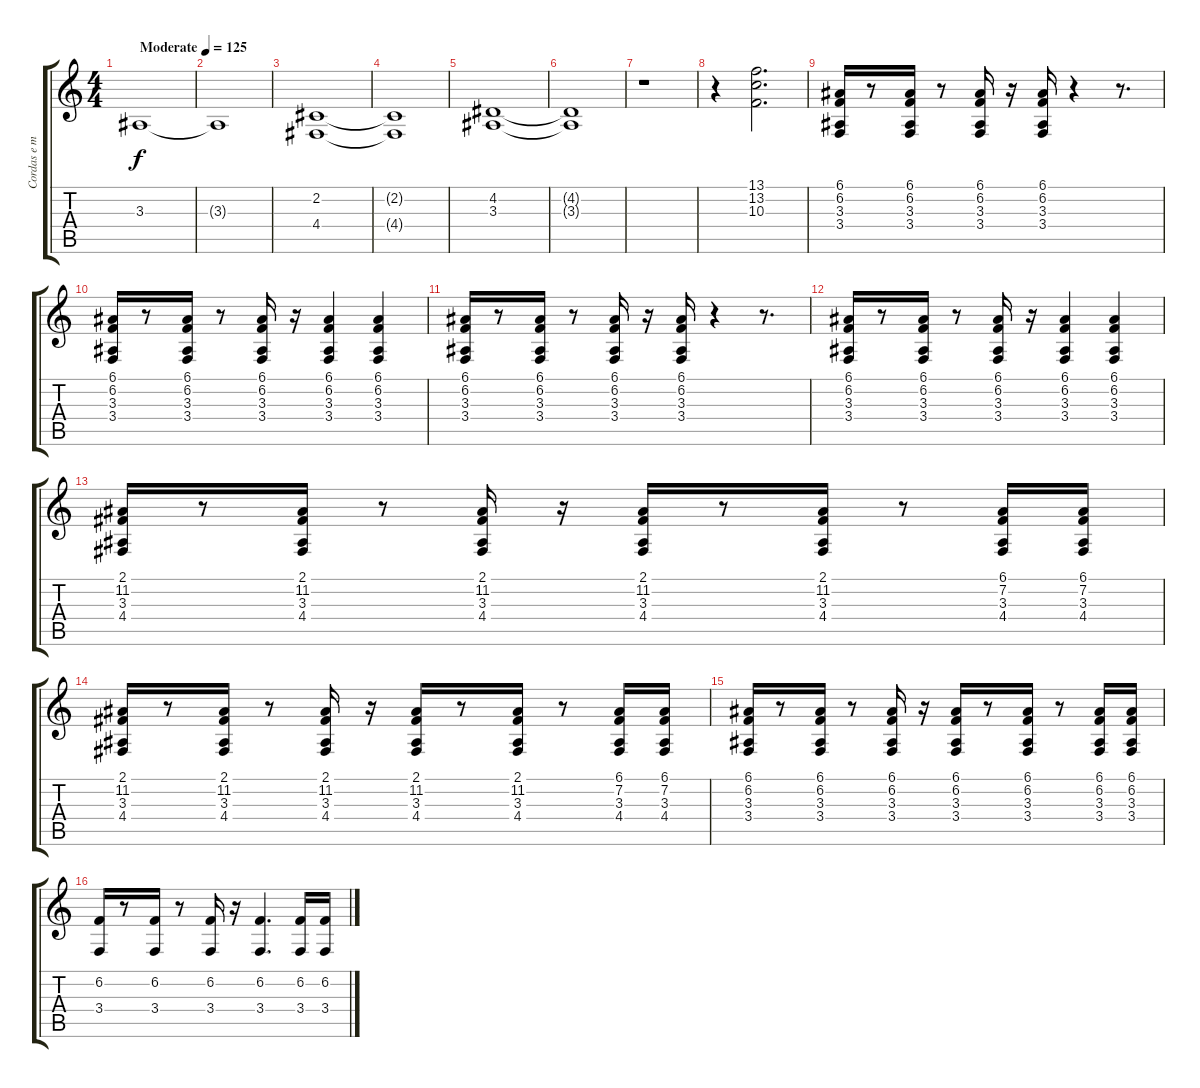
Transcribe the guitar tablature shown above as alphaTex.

\track ("Cordas e metais" "Cordas e m") {instrument stringensemble2}
\staff {score tabs}
\tuning (E4 B3 G3 D3 A2 E2) {hide}
\ts (4 4)
\tempo (125 "Moderate")
\clef g2
\ks c
3.3.1{dy f instrument stringensemble2} |
3.3{t}.1 |
(2.2 4.4).1 |
(2.2{t} 4.4{t}).1 |
(4.2 3.3).1 |
(4.2{t} 3.3{t}).1 |
r.1 |
r.4{instrument seashore} (13.1 13.2 10.3).2{d} |
(6.1 6.2 3.3 3.4).16{volume 13 instrument stringensemble1} r.8 (6.1 6.2 3.3 3.4).16 r.8 (6.1 6.2 3.3 3.4).16 r.16 (6.1 6.2 3.3 3.4).16 r.4 r.8{d} |
(6.1 6.2 3.3 3.4).16 r.8 (6.1 6.2 3.3 3.4).16 r.8 (6.1 6.2 3.3 3.4).16 r.16 (6.1 6.2 3.3 3.4).4 (6.1 6.2 3.3 3.4).4 |
(6.1 6.2 3.3 3.4).16 r.8 (6.1 6.2 3.3 3.4).16 r.8 (6.1 6.2 3.3 3.4).16 r.16 (6.1 6.2 3.3 3.4).16 r.4 r.8{d} |
(6.1 6.2 3.3 3.4).16 r.8 (6.1 6.2 3.3 3.4).16 r.8 (6.1 6.2 3.3 3.4).16 r.16 (6.1 6.2 3.3 3.4).4 (6.1 6.2 3.3 3.4).4 |
(2.1 11.2 3.3 4.4).16 r.8 (2.1 11.2 3.3 4.4).16 r.8 (2.1 11.2 3.3 4.4).16 r.16 (2.1 11.2 3.3 4.4).16 r.8 (2.1 11.2 3.3 4.4).16 r.8 (6.1 7.2 3.3 4.4).16 (6.1 7.2 3.3 4.4).16 |
(2.1 11.2 3.3 4.4).16 r.8 (2.1 11.2 3.3 4.4).16 r.8 (2.1 11.2 3.3 4.4).16 r.16 (2.1 11.2 3.3 4.4).16 r.8 (2.1 11.2 3.3 4.4).16 r.8 (6.1 7.2 3.3 4.4).16 (6.1 7.2 3.3 4.4).16 |
(6.1 6.2 3.3 3.4).16 r.8 (6.1 6.2 3.3 3.4).16 r.8 (6.1 6.2 3.3 3.4).16 r.16 (6.1 6.2 3.3 3.4).16 r.8 (6.1 6.2 3.3 3.4).16 r.8 (6.1 6.2 3.3 3.4).16 (6.1 6.2 3.3 3.4).16 |
(6.2 3.4).16 r.8 (6.2 3.4).16 r.8 (6.2 3.4).16 r.16 (6.2 3.4).4{d} (6.2 3.4).16 (6.2 3.4).16
